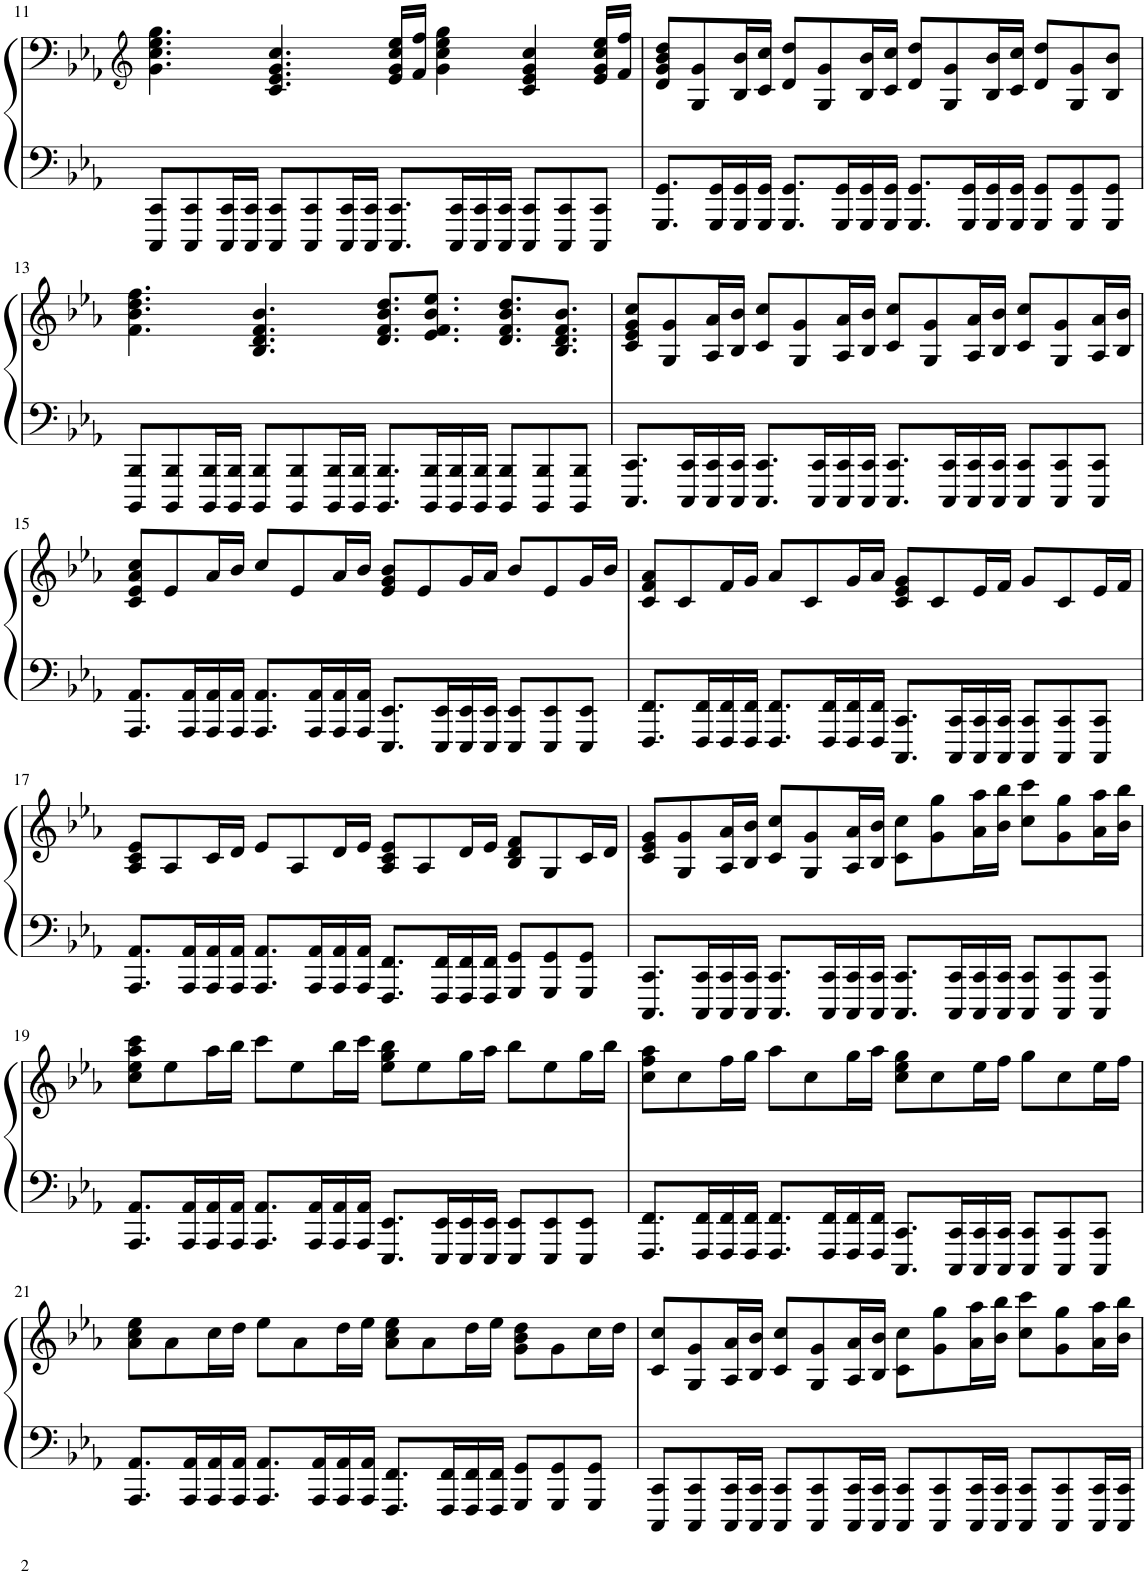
**kern	**kern
*part1	*part1
*staff2	*staff1
*I"Piano	*
*I'Pno.	*
!!LO:PB:g=z
*clefF4	*clefG2
*k[b-e-a-]	*k[b-e-a-]
*M12/8	*M12/8
=11	=11
8CCC/ 8CC/L	4.g\ 4.cc\ 4.ee-\ 4.gg\
8CCC/ 8CC/	.
16CCC/ 16CC/L	.
16CCC/ 16CC/JJ	.
8CCC/ 8CC/L	4.c/ 4.e-/ 4.g/ 4.cc/
8CCC/ 8CC/	.
16CCC/ 16CC/L	.
16CCC/ 16CC/JJ	.
8.CCC/ 8.CC/L	16e-/ 16g/ 16cc/ 16ee-/LL
.	16f/ 16ff/JJ
.	4g\ 4cc\ 4ee-\ 4gg\
16CCC/ 16CC/L	.
16CCC/ 16CC/	.
16CCC/ 16CC/JJ	.
8CCC/ 8CC/L	4c/ 4e-/ 4g/ 4cc/
8CCC/ 8CC/	.
8CCC/ 8CC/J	16e-/ 16g/ 16cc/ 16ee-/LL
.	16f/ 16ff/JJ
=12	=12
8.GGG/ 8.GG/L	8d/ 8g/ 8b-/ 8dd/L
.	8G/ 8g/
16GGG/ 16GG/L	.
16GGG/ 16GG/	16B-/ 16b-/L
16GGG/ 16GG/JJ	16c/ 16cc/JJ
8.GGG/ 8.GG/L	8d/ 8dd/L
.	8G/ 8g/
16GGG/ 16GG/L	.
16GGG/ 16GG/	16B-/ 16b-/L
16GGG/ 16GG/JJ	16c/ 16cc/JJ
8.GGG/ 8.GG/L	8d/ 8dd/L
.	8G/ 8g/
16GGG/ 16GG/L	.
16GGG/ 16GG/	16B-/ 16b-/L
16GGG/ 16GG/JJ	16c/ 16cc/JJ
8GGG/ 8GG/L	8d/ 8dd/L
8GGG/ 8GG/	8G/ 8g/
8GGG/ 8GG/J	8B-/ 8b-/J
!!LO:LB:g=z
=13	=13
8BBBB-/ 8BBB-/L	4.f\ 4.b-\ 4.dd\ 4.ff\
8BBBB-/ 8BBB-/	.
16BBBB-/ 16BBB-/L	.
16BBBB-/ 16BBB-/JJ	.
8BBBB-/ 8BBB-/L	4.B-/ 4.d/ 4.f/ 4.b-/
8BBBB-/ 8BBB-/	.
16BBBB-/ 16BBB-/L	.
16BBBB-/ 16BBB-/JJ	.
8.BBBB-/ 8.BBB-/L	8.d/ 8.f/ 8.b-/ 8.dd/L
16BBBB-/ 16BBB-/L	8.e-/ 8.f/ 8.b-/ 8.ee-/J
16BBBB-/ 16BBB-/	.
16BBBB-/ 16BBB-/JJ	.
8BBBB-/ 8BBB-/L	8.d/ 8.f/ 8.b-/ 8.dd/L
8BBBB-/ 8BBB-/	.
.	8.B-/ 8.d/ 8.f/ 8.b-/J
8BBBB-/ 8BBB-/J	.
=14	=14
8.CCC/ 8.CC/L	8c/ 8e-/ 8g/ 8cc/L
.	8G/ 8g/
16CCC/ 16CC/L	.
16CCC/ 16CC/	16A-/ 16a-/L
16CCC/ 16CC/JJ	16B-/ 16b-/JJ
8.CCC/ 8.CC/L	8c/ 8cc/L
.	8G/ 8g/
16CCC/ 16CC/L	.
16CCC/ 16CC/	16A-/ 16a-/L
16CCC/ 16CC/JJ	16B-/ 16b-/JJ
8.CCC/ 8.CC/L	8c/ 8cc/L
.	8G/ 8g/
16CCC/ 16CC/L	.
16CCC/ 16CC/	16A-/ 16a-/L
16CCC/ 16CC/JJ	16B-/ 16b-/JJ
8CCC/ 8CC/L	8c/ 8cc/L
8CCC/ 8CC/	8G/ 8g/
8CCC/ 8CC/J	16A-/ 16a-/L
.	16B-/ 16b-/JJ
!!LO:LB:g=z
=15	=15
8.AAA-/ 8.AA-/L	8c/ 8e-/ 8a-/ 8cc/L
.	8e-/
16AAA-/ 16AA-/L	.
16AAA-/ 16AA-/	16a-/L
16AAA-/ 16AA-/JJ	16b-/JJ
8.AAA-/ 8.AA-/L	8cc/L
.	8e-/
16AAA-/ 16AA-/L	.
16AAA-/ 16AA-/	16a-/L
16AAA-/ 16AA-/JJ	16b-/JJ
8.EEE-/ 8.EE-/L	8e-/ 8g/ 8b-/L
.	8e-/
16EEE-/ 16EE-/L	.
16EEE-/ 16EE-/	16g/L
16EEE-/ 16EE-/JJ	16a-/JJ
8EEE-/ 8EE-/L	8b-/L
8EEE-/ 8EE-/	8e-/
8EEE-/ 8EE-/J	16g/L
.	16b-/JJ
=16	=16
8.FFF/ 8.FF/L	8c/ 8f/ 8a-/L
.	8c/
16FFF/ 16FF/L	.
16FFF/ 16FF/	16f/L
16FFF/ 16FF/JJ	16g/JJ
8.FFF/ 8.FF/L	8a-/L
.	8c/
16FFF/ 16FF/L	.
16FFF/ 16FF/	16g/L
16FFF/ 16FF/JJ	16a-/JJ
8.CCC/ 8.CC/L	8c/ 8e-/ 8g/L
.	8c/
16CCC/ 16CC/L	.
16CCC/ 16CC/	16e-/L
16CCC/ 16CC/JJ	16f/JJ
8CCC/ 8CC/L	8g/L
8CCC/ 8CC/	8c/
8CCC/ 8CC/J	16e-/L
.	16f/JJ
!!LO:LB:g=z
=17	=17
8.AAA-/ 8.AA-/L	8A-/ 8c/ 8e-/L
.	8A-/
16AAA-/ 16AA-/L	.
16AAA-/ 16AA-/	16c/L
16AAA-/ 16AA-/JJ	16d/JJ
8.AAA-/ 8.AA-/L	8e-/L
.	8A-/
16AAA-/ 16AA-/L	.
16AAA-/ 16AA-/	16d/L
16AAA-/ 16AA-/JJ	16e-/JJ
8.FFF/ 8.FF/L	8A-/ 8c/ 8e-/L
.	8A-/
16FFF/ 16FF/L	.
16FFF/ 16FF/	16d/L
16FFF/ 16FF/JJ	16e-/JJ
8GGG/ 8GG/L	8B-/ 8d/ 8f/L
8GGG/ 8GG/	8G/
8GGG/ 8GG/J	16c/L
.	16d/JJ
=18	=18
8.CCC/ 8.CC/L	8c/ 8e-/ 8g/L
.	8G/ 8g/
16CCC/ 16CC/L	.
16CCC/ 16CC/	16A-/ 16a-/L
16CCC/ 16CC/JJ	16B-/ 16b-/JJ
8.CCC/ 8.CC/L	8c/ 8cc/L
.	8G/ 8g/
16CCC/ 16CC/L	.
16CCC/ 16CC/	16A-/ 16a-/L
16CCC/ 16CC/JJ	16B-/ 16b-/JJ
8.CCC/ 8.CC/L	8c\ 8cc\L
.	8g\ 8gg\
16CCC/ 16CC/L	.
16CCC/ 16CC/	16a-\ 16aa-\L
16CCC/ 16CC/JJ	16b-\ 16bb-\JJ
8CCC/ 8CC/L	8cc\ 8ccc\L
8CCC/ 8CC/	8g\ 8gg\
8CCC/ 8CC/J	16a-\ 16aa-\L
.	16b-\ 16bb-\JJ
!!LO:LB:g=z
=19	=19
8.AAA-/ 8.AA-/L	8cc\ 8ee-\ 8aa-\ 8ccc\L
.	8ee-\
16AAA-/ 16AA-/L	.
16AAA-/ 16AA-/	16aa-\L
16AAA-/ 16AA-/JJ	16bb-\JJ
8.AAA-/ 8.AA-/L	8ccc\L
.	8ee-\
16AAA-/ 16AA-/L	.
16AAA-/ 16AA-/	16bb-\L
16AAA-/ 16AA-/JJ	16ccc\JJ
8.EEE-/ 8.EE-/L	8ee-\ 8gg\ 8bb-\L
.	8ee-\
16EEE-/ 16EE-/L	.
16EEE-/ 16EE-/	16gg\L
16EEE-/ 16EE-/JJ	16aa-\JJ
8EEE-/ 8EE-/L	8bb-\L
8EEE-/ 8EE-/	8ee-\
8EEE-/ 8EE-/J	16gg\L
.	16bb-\JJ
=20	=20
8.FFF/ 8.FF/L	8cc\ 8ff\ 8aa-\L
.	8cc\
16FFF/ 16FF/L	.
16FFF/ 16FF/	16ff\L
16FFF/ 16FF/JJ	16gg\JJ
8.FFF/ 8.FF/L	8aa-\L
.	8cc\
16FFF/ 16FF/L	.
16FFF/ 16FF/	16gg\L
16FFF/ 16FF/JJ	16aa-\JJ
8.CCC/ 8.CC/L	8cc\ 8ee-\ 8gg\L
.	8cc\
16CCC/ 16CC/L	.
16CCC/ 16CC/	16ee-\L
16CCC/ 16CC/JJ	16ff\JJ
8CCC/ 8CC/L	8gg\L
8CCC/ 8CC/	8cc\
8CCC/ 8CC/J	16ee-\L
.	16ff\JJ
!!LO:LB:g=z
=21	=21
8.AAA-/ 8.AA-/L	8a-\ 8cc\ 8ee-\L
.	8a-\
16AAA-/ 16AA-/L	.
16AAA-/ 16AA-/	16cc\L
16AAA-/ 16AA-/JJ	16dd\JJ
8.AAA-/ 8.AA-/L	8ee-\L
.	8a-\
16AAA-/ 16AA-/L	.
16AAA-/ 16AA-/	16dd\L
16AAA-/ 16AA-/JJ	16ee-\JJ
8.FFF/ 8.FF/L	8a-\ 8cc\ 8ee-\L
.	8a-\
16FFF/ 16FF/L	.
16FFF/ 16FF/	16dd\L
16FFF/ 16FF/JJ	16ee-\JJ
8GGG/ 8GG/L	8g\ 8b-\ 8dd\L
8GGG/ 8GG/	8g\
8GGG/ 8GG/J	16cc\L
.	16dd\JJ
=22	=22
8CCC/ 8CC/L	8c/ 8cc/L
8CCC/ 8CC/	8G/ 8g/
16CCC/ 16CC/L	16A-/ 16a-/L
16CCC/ 16CC/JJ	16B-/ 16b-/JJ
8CCC/ 8CC/L	8c/ 8cc/L
8CCC/ 8CC/	8G/ 8g/
16CCC/ 16CC/L	16A-/ 16a-/L
16CCC/ 16CC/JJ	16B-/ 16b-/JJ
8CCC/ 8CC/L	8c\ 8cc\L
8CCC/ 8CC/	8g\ 8gg\
16CCC/ 16CC/L	16a-\ 16aa-\L
16CCC/ 16CC/JJ	16b-\ 16bb-\JJ
8CCC/ 8CC/L	8cc\ 8ccc\L
8CCC/ 8CC/	8g\ 8gg\
16CCC/ 16CC/L	16a-\ 16aa-\L
16CCC/ 16CC/JJ	16b-\ 16bb-\JJ
=	=
*-	*-
